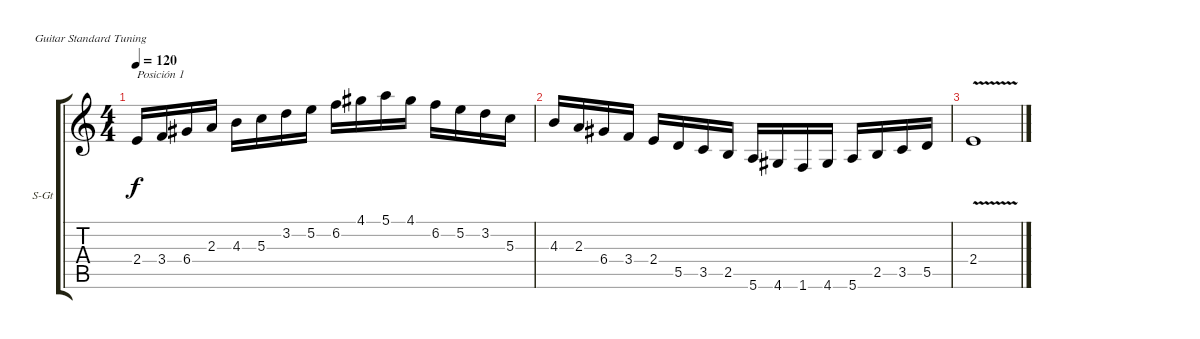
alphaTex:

\defaultSystemsLayout 4
\bracketExtendMode groupsimilarinstruments
\firstSystemTrackNameOrientation horizontal
\otherSystemsTrackNameOrientation horizontal
\track ("Steel Guitar" "S-Gt") {instrument acousticguitarsteel}
\staff {score tabs}
\tuning (E4 B3 G3 D3 A2 E2)
\ts (4 4)
\tempo 120
\clef g2
\ks c
2.4.16{txt "Posición 1" dy f instrument acousticguitarsteel} 3.4.16 6.4.16 2.3.16 4.3.16 5.3.16 3.2.16 5.2.16 6.2.16 4.1.16 5.1.16 4.1.16 6.2.16 5.2.16 3.2.16 5.3.16 |
4.3.16 2.3.16 6.4.16 3.4.16 2.4.16 5.5.16 3.5.16 2.5.16 5.6.16 4.6.16 1.6.16 4.6.16 5.6.16 2.5.16 3.5.16 5.5.16 |
2.4{v}.1
